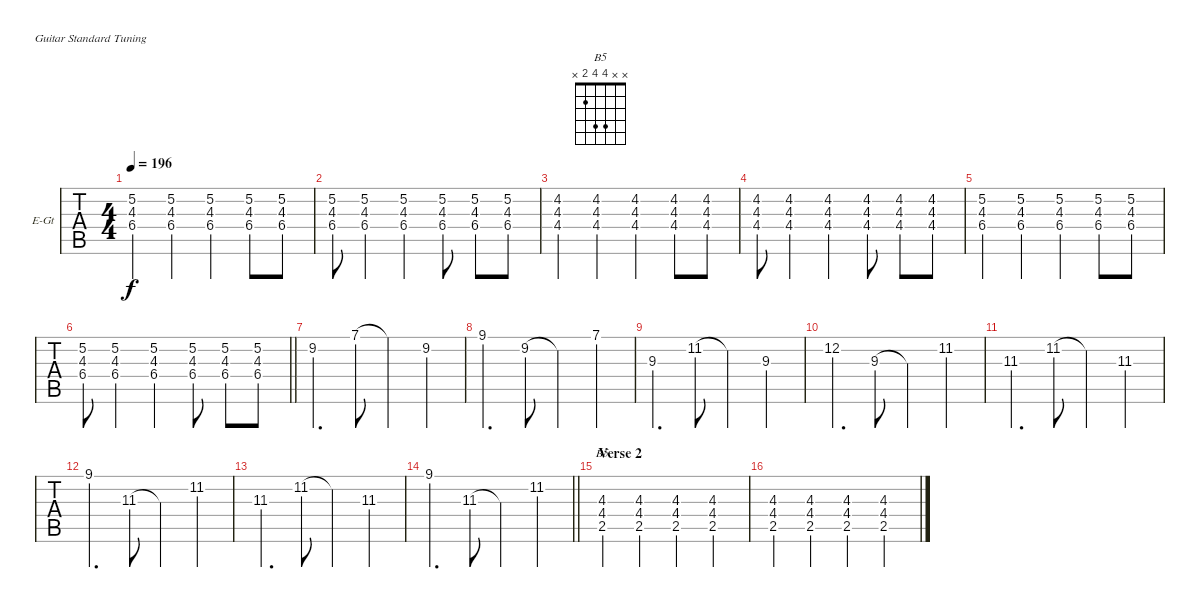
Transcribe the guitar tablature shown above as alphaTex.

\bracketExtendMode groupsimilarinstruments
\firstSystemTrackNameOrientation horizontal
\otherSystemsTrackNameOrientation horizontal
\track ("Nick" "E-Gt") {instrument distortionguitar}
\staff {tabs}
\tuning (E4 B3 G3 D3 A2 E2)
\chord ("B5" x x 4 4 2 x)
\ts (4 4)
\tempo 196
\clef g2
\ks c
(5.2 4.3 6.4).4{dy f} (5.2 4.3 6.4).4 (5.2 4.3 6.4).4 (5.2 4.3 6.4).8 (5.2 4.3 6.4).8 |
(5.2 4.3 6.4).8 (5.2 4.3 6.4).4 (5.2 4.3 6.4).4 (5.2 4.3 6.4).8 (5.2 4.3 6.4).8 (5.2 4.3 6.4).8 |
(4.2 4.3 4.4).4 (4.2 4.3 4.4).4 (4.2 4.3 4.4).4 (4.2 4.3 4.4).8 (4.2 4.3 4.4).8 |
(4.2 4.3 4.4).8 (4.2 4.3 4.4).4 (4.2 4.3 4.4).4 (4.2 4.3 4.4).8 (4.2 4.3 4.4).8 (4.2 4.3 4.4).8 |
(5.2 4.3 6.4).4 (5.2 4.3 6.4).4 (5.2 4.3 6.4).4 (5.2 4.3 6.4).8 (5.2 4.3 6.4).8 |
\barLineRight lightlight
(5.2 4.3 6.4).8 (5.2 4.3 6.4).4 (5.2 4.3 6.4).4 (5.2 4.3 6.4).8 (5.2 4.3 6.4).8 (5.2 4.3 6.4).8 |
9.2.4{d} 7.1.8 7.1{t}.4 9.2.4 |
9.1.4{d} 9.2.8 9.2{t}.4 7.1.4 |
9.3.4{d} 11.2.8 11.2{t}.4 9.3.4 |
12.2.4{d} 9.3.8 9.3{t}.4 11.2.4 |
11.3.4{d} 11.2.8 11.2{t}.4 11.3.4 |
9.1.4{d} 11.3.8 11.3{t}.4 11.2.4 |
11.3.4{d} 11.2.8 11.2{t}.4 11.3.4 |
\barLineRight lightlight
9.1.4{d} 11.3.8 11.3{t}.4 11.2.4 |
\section ("" "Verse 2")
(4.3 4.4 2.5).4{ch "B5"} (4.3 4.4 2.5).4 (4.3 4.4 2.5).4 (4.3 4.4 2.5).4 |
(4.3 4.4 2.5).4 (4.3 4.4 2.5).4 (4.3 4.4 2.5).4 (4.3 4.4 2.5).4
